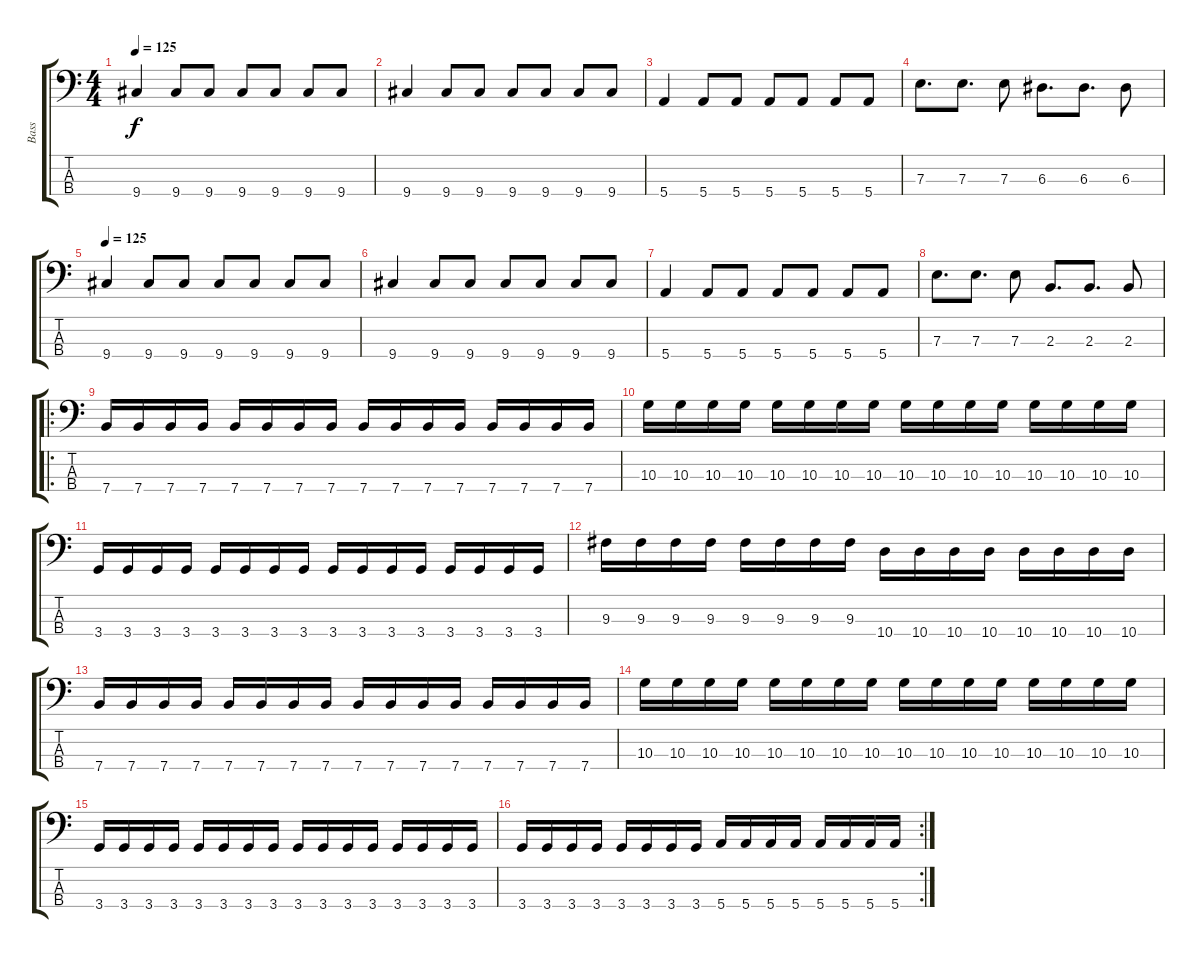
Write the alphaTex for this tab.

\track ("Bass" "Bass") {instrument electricbasspick}
\staff {score tabs}
\tuning (G2 D2 A1 E1) {hide}
\ts (4 4)
\tempo 125
\clef f4
\ks c
9.4.4{dy f} 9.4.8 9.4.8 9.4.8 9.4.8 9.4.8 9.4.8 |
9.4.4 9.4.8 9.4.8 9.4.8 9.4.8 9.4.8 9.4.8 |
5.4.4 5.4.8 5.4.8 5.4.8 5.4.8 5.4.8 5.4.8 |
7.3.8{d} 7.3.8{d} 7.3.8 6.3.8{d} 6.3.8{d} 6.3.8 |
\tempo 125
9.4.4 9.4.8 9.4.8 9.4.8 9.4.8 9.4.8 9.4.8 |
9.4.4 9.4.8 9.4.8 9.4.8 9.4.8 9.4.8 9.4.8 |
5.4.4 5.4.8 5.4.8 5.4.8 5.4.8 5.4.8 5.4.8 |
7.3.8{d} 7.3.8{d} 7.3.8 2.3.8{d} 2.3.8{d} 2.3.8 |
\ro
7.4.16 7.4.16 7.4.16 7.4.16 7.4.16 7.4.16 7.4.16 7.4.16 7.4.16 7.4.16 7.4.16 7.4.16 7.4.16 7.4.16 7.4.16 7.4.16 |
10.3.16 10.3.16 10.3.16 10.3.16 10.3.16 10.3.16 10.3.16 10.3.16 10.3.16 10.3.16 10.3.16 10.3.16 10.3.16 10.3.16 10.3.16 10.3.16 |
3.4.16 3.4.16 3.4.16 3.4.16 3.4.16 3.4.16 3.4.16 3.4.16 3.4.16 3.4.16 3.4.16 3.4.16 3.4.16 3.4.16 3.4.16 3.4.16 |
9.3.16 9.3.16 9.3.16 9.3.16 9.3.16 9.3.16 9.3.16 9.3.16 10.4.16 10.4.16 10.4.16 10.4.16 10.4.16 10.4.16 10.4.16 10.4.16 |
7.4.16 7.4.16 7.4.16 7.4.16 7.4.16 7.4.16 7.4.16 7.4.16 7.4.16 7.4.16 7.4.16 7.4.16 7.4.16 7.4.16 7.4.16 7.4.16 |
10.3.16 10.3.16 10.3.16 10.3.16 10.3.16 10.3.16 10.3.16 10.3.16 10.3.16 10.3.16 10.3.16 10.3.16 10.3.16 10.3.16 10.3.16 10.3.16 |
3.4.16 3.4.16 3.4.16 3.4.16 3.4.16 3.4.16 3.4.16 3.4.16 3.4.16 3.4.16 3.4.16 3.4.16 3.4.16 3.4.16 3.4.16 3.4.16 |
\rc 2
3.4.16 3.4.16 3.4.16 3.4.16 3.4.16 3.4.16 3.4.16 3.4.16 5.4.16 5.4.16 5.4.16 5.4.16 5.4.16 5.4.16 5.4.16 5.4.16
